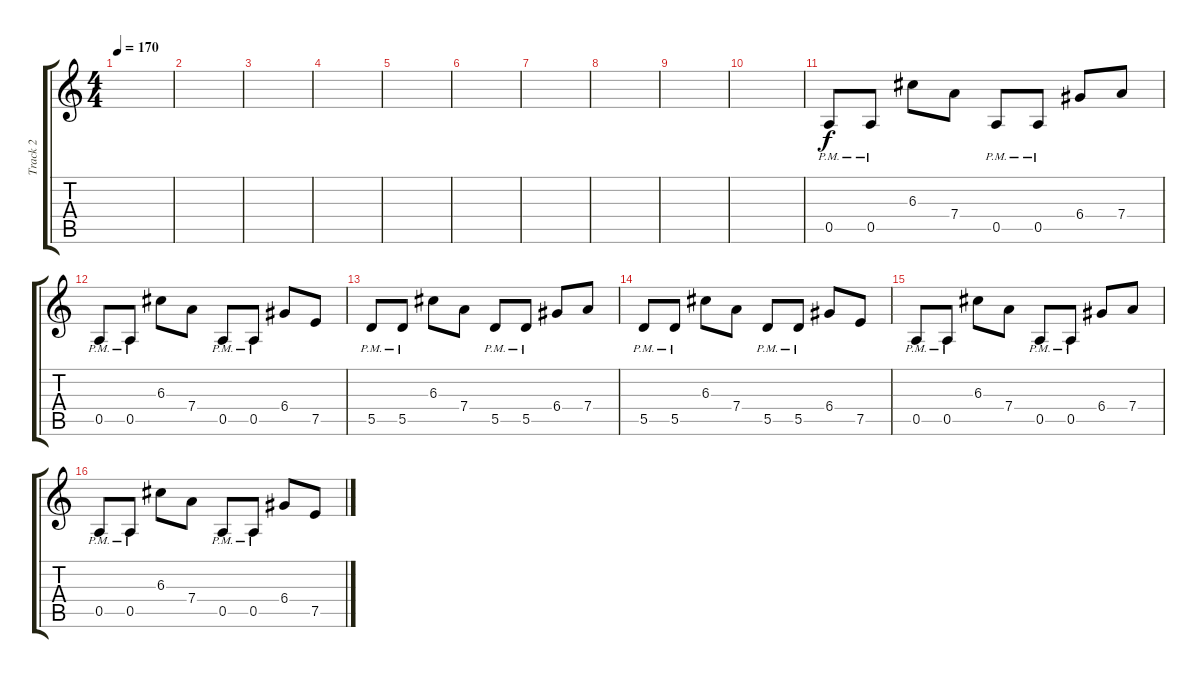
\track ("Track 2" "Track 2") {instrument distortionguitar}
\staff {score tabs}
\tuning (E4 B3 G3 D3 A2 D2) {hide}
\ts (4 4)
\tempo 170
\clef g2
\ks c
|
|
|
|
|
|
|
|
|
|
0.5{pm}.8 0.5{pm}.8 6.3.8 7.4.8 0.5{pm}.8 0.5{pm}.8 6.4.8 7.4.8 |
0.5{pm}.8 0.5{pm}.8 6.3.8 7.4.8 0.5{pm}.8 0.5{pm}.8 6.4.8 7.5.8 |
5.5{pm}.8 5.5{pm}.8 6.3.8 7.4.8 5.5{pm}.8 5.5{pm}.8 6.4.8 7.4.8 |
5.5{pm}.8 5.5{pm}.8 6.3.8 7.4.8 5.5{pm}.8 5.5{pm}.8 6.4.8 7.5.8 |
0.5{pm}.8 0.5{pm}.8 6.3.8 7.4.8 0.5{pm}.8 0.5{pm}.8 6.4.8 7.4.8 |
0.5{pm}.8 0.5{pm}.8 6.3.8 7.4.8 0.5{pm}.8 0.5{pm}.8 6.4.8 7.5.8
